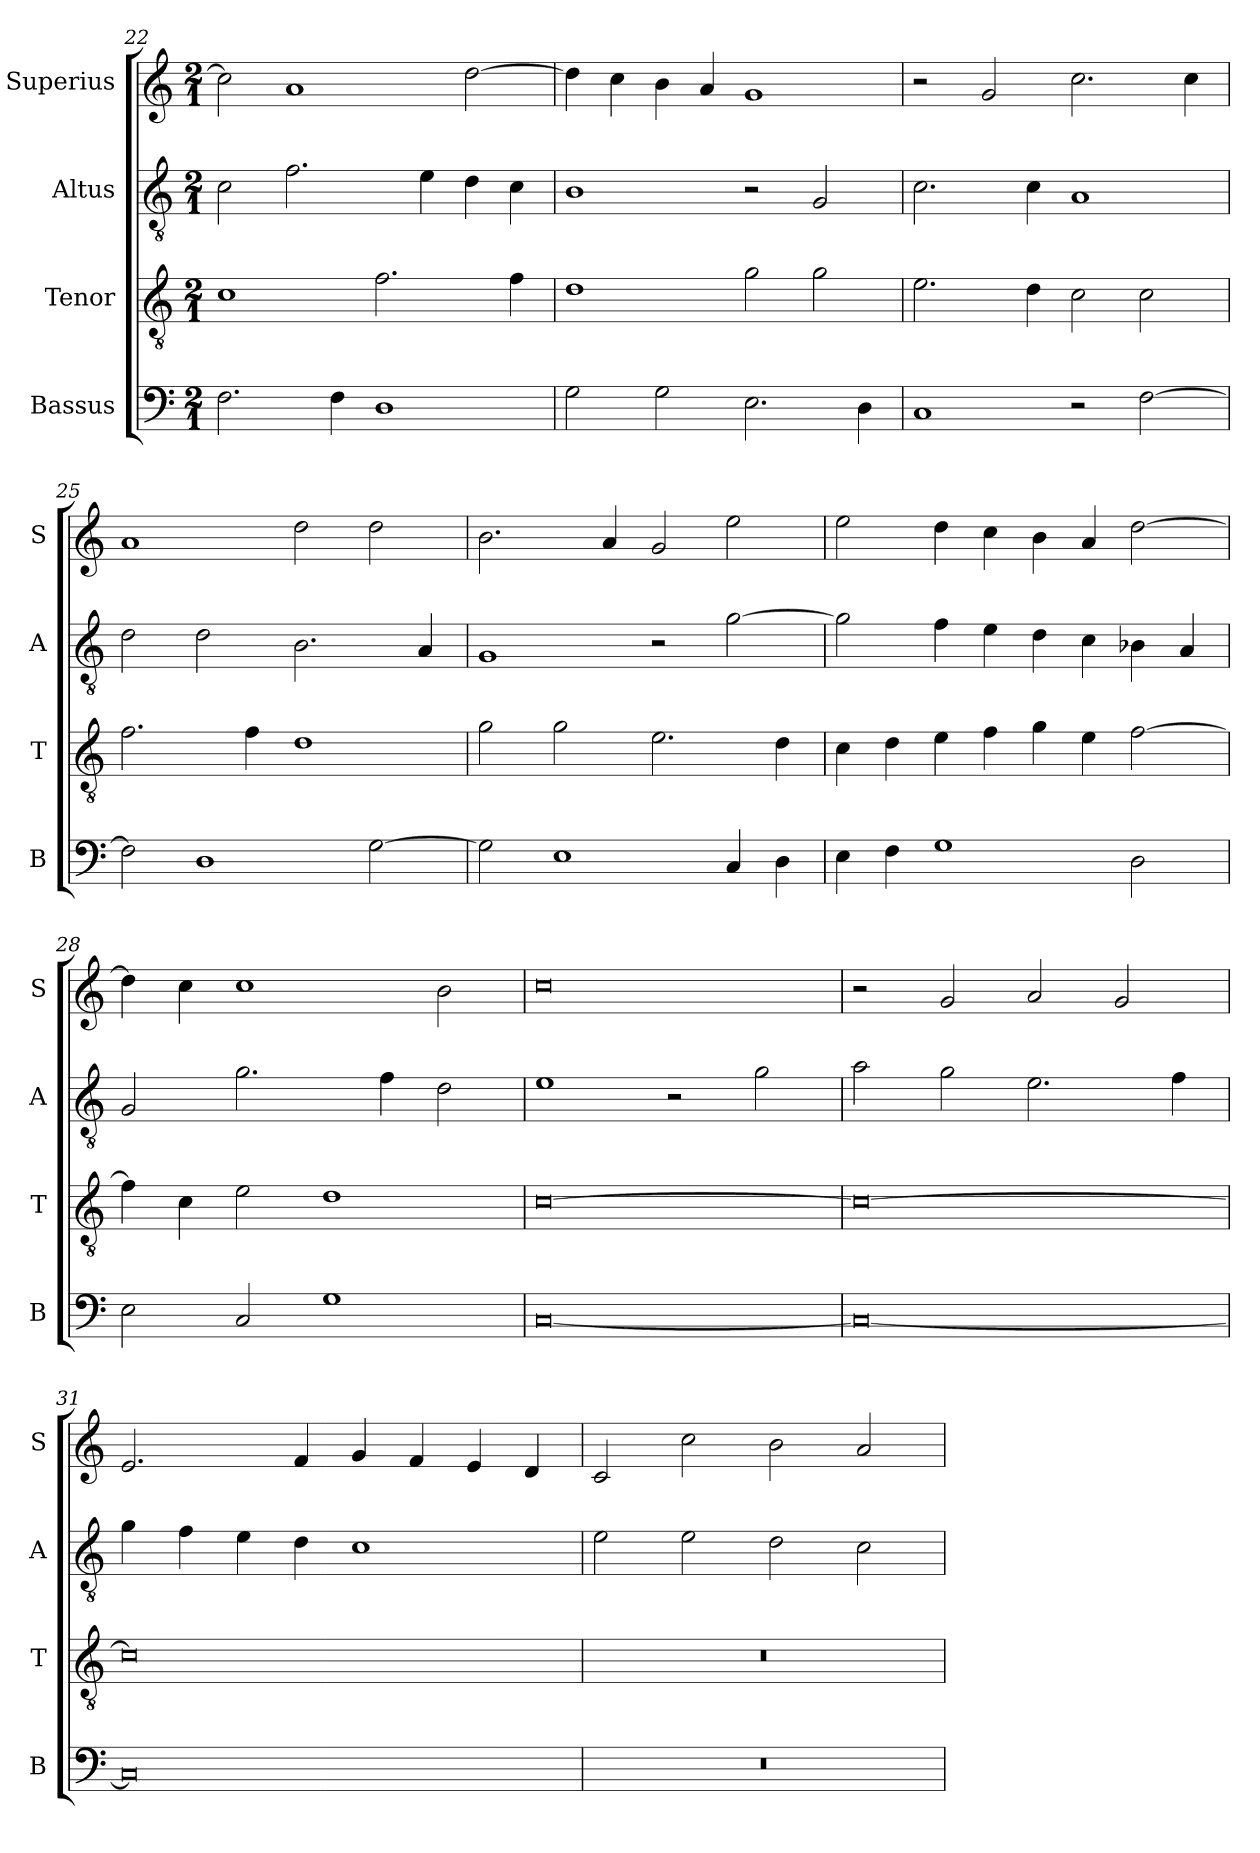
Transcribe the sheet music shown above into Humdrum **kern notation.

**kern	**kern	**kern	**kern
*part4	*part3	*part2	*part1
*staff4	*staff3	*staff2	*staff1
*I"Bassus	*I"Tenor	*I"Altus	*I"Superius
*I'B	*I'T	*I'A	*I'S
*clefF4	*clefGv2	*clefGv2	*clefG2
*k[]	*k[]	*k[]	*k[]
*C:	*C:	*C:	*C:
*M2/1	*M2/1	*M2/1	*M2/1
=22	=22	=22	=22
2.F	1c	2c	2cc]
.	.	2.f	1a
4F	.	.	.
1D	2.f	.	.
.	.	4e	.
.	.	4d	[2dd
.	4f	4c	.
=23	=23	=23	=23
2G	1d	1B	4dd]
.	.	.	4cc
2G	.	.	4b
.	.	.	4a
2.E	2g	2r	1g
.	2g	2G	.
4D	.	.	.
=24	=24	=24	=24
1C	2.e	2.c	2r
.	.	.	2g
.	4d	4c	.
2r	2c	1A	2.cc
[2F	2c	.	.
.	.	.	4cc
=25	=25	=25	=25
2F]	2.f	2d	1a
1D	.	2d	.
.	4f	.	.
.	1d	2.B	2dd
[2G	.	.	2dd
.	.	4A	.
=26	=26	=26	=26
2G]	2g	1G	2.b
1E	2g	.	.
.	.	.	4a
.	2.e	2r	2g
4C	.	[2g	2ee
4D	4d	.	.
=27	=27	=27	=27
4E	4c	2g]	2ee
4F	4d	.	.
1G	4e	4f	4dd
.	4f	4e	4cc
.	4g	4d	4b
.	4e	4c	4a
2D	[2f	4B-X	[2dd
.	.	4A	.
=28	=28	=28	=28
2E	4f]	2G	4dd]
.	4c	.	4cc
2C	2e	2.g	1cc
1G	1d	.	.
.	.	4f	.
.	.	2d	2b
=29	=29	=29	=29
[0C	[0c	1e	0cc
.	.	2r	.
.	.	2g	.
=30	=30	=30	=30
0C_	0c_	2a	2r
.	.	2g	2g
.	.	2.e	2a
.	.	.	2g
.	.	4f	.
=31	=31	=31	=31
0C]	0c]	4g	2.e
.	.	4f	.
.	.	4e	.
.	.	4d	4f
.	.	1c	4g
.	.	.	4f
.	.	.	4e
.	.	.	4d
=32	=32	=32	=32
0r	0r	2e	2c
.	.	2e	2cc
.	.	2d	2b
.	.	2c	2a
=	=	=	=
*-	*-	*-	*-
